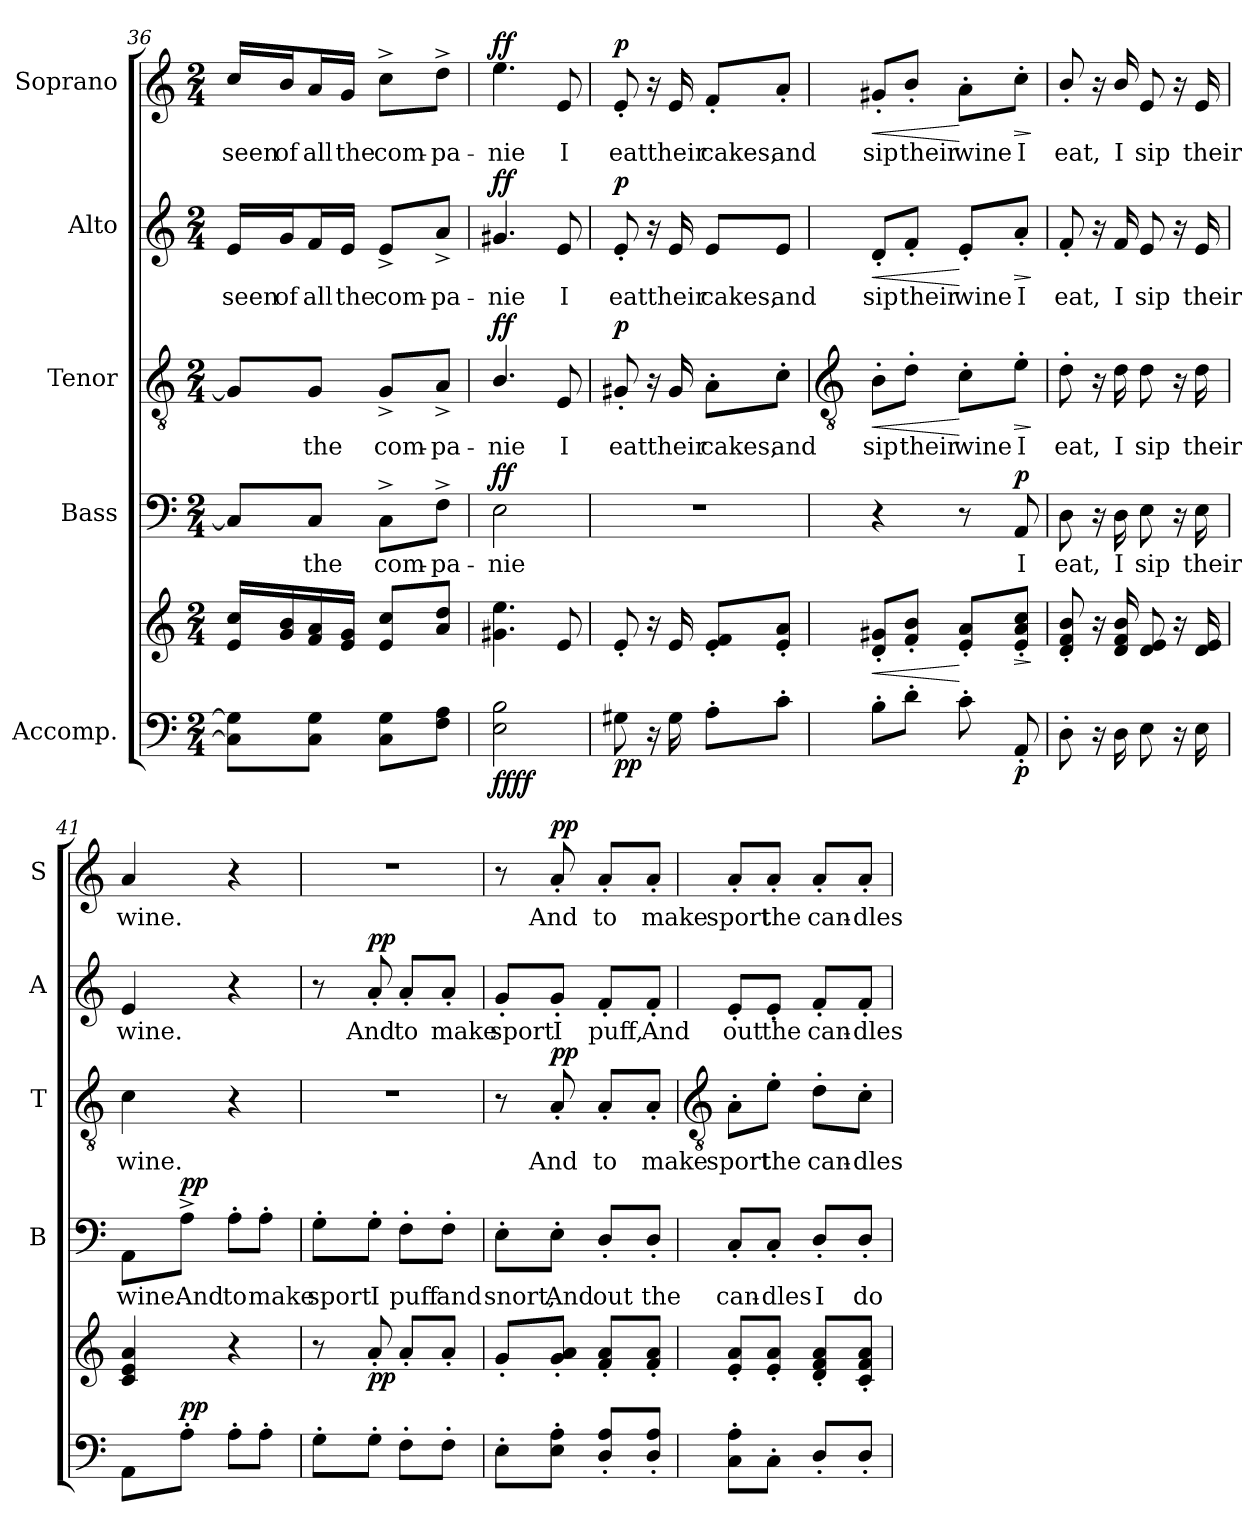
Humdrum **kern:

**kern	**kern	**dynam	**kern	**text	**dynam	**kern	**text	**dynam	**kern	**text	**dynam	**kern	**text	**dynam
*part5	*part5	*part5	*part4	*part4	*part4	*part3	*part3	*part3	*part2	*part2	*part2	*part1	*part1	*part1
*staff6	*staff5	*staff5/6	*staff4	*staff4	*staff4	*staff3	*staff3	*staff3	*staff2	*staff2	*staff2	*staff1	*staff1	*staff1
*I"Accomp.	*	*	*I"Bass	*	*	*I"Tenor	*	*	*I"Alto	*	*	*I"Soprano	*	*
*	*	*	*I'B	*	*	*I'T	*	*	*I'A	*	*	*I'S	*	*
*clefF4	*clefG2	*	*clefF4	*	*	*clefGv2	*	*	*clefG2	*	*	*clefG2	*	*
*k[]	*k[]	*	*k[]	*	*	*k[]	*	*	*k[]	*	*	*k[]	*	*
*C:	*C:	*	*C:	*	*	*C:	*	*	*C:	*	*	*C:	*	*
*M2/4	*M2/4	*	*M2/4	*	*	*M2/4	*	*	*M2/4	*	*	*M2/4	*	*
=36	=36	=36	=36	=36	=36	=36	=36	=36	=36	=36	=36	=36	=36	=36
!	!	!	!	!	!	!	!	!	!	!LO:LY:b	!	!	!LO:LY:b	!
8C] 8G]L	16e 16ccLL	.	8C/L]	.	.	8G/L]	.	.	16e/LL	-seen	.	16cc/LL	-seen	.
!	!	!	!	!	!	!	!	!	!	!LO:LY:b	!	!	!LO:LY:b	!
.	16g/ 16b/	.	.	.	.	.	.	.	16g/J	of	.	16b/J	of	.
!	!	!	!	!LO:LY:b	!	!	!LO:LY:b	!	!	!LO:LY:b	!	!	!LO:LY:b	!
8C 8GJ	16f 16a	.	8C/J	the	.	8G/J	the	.	16f/L	all	.	16a/L	all	.
!	!	!	!	!	!	!	!	!	!	!LO:LY:b	!	!	!LO:LY:b	!
.	16e 16gJJ	.	.	.	.	.	.	.	16e/JJ	the	.	16g/JJ	the	.
!	!	!	!	!LO:LY:b	!	!	!LO:LY:b	!	!	!LO:LY:b	!	!	!LO:LY:b	!
8C 8GL	8e 8ccL	.	8C^\L	com-	.	8G^/L	com-	.	8e^/L	com-	.	8cc^\L	com-	.
!	!	!	!	!LO:LY:b	!	!	!LO:LY:b	!	!	!LO:LY:b	!	!	!LO:LY:b	!
8F 8AJ	8a 8ddJ	.	8F^\J	-pa-	.	8A^/J	-pa-	.	8a^/J	-pa-	.	8dd^\J	-pa-	.
=37	=37	=37	=37	=37	=37	=37	=37	=37	=37	=37	=37	=37	=37	=37
!	!	!LO:DY:b=2	!	!LO:LY:b	!	!	!LO:LY:b	!	!	!LO:LY:b	!	!	!LO:LY:b	!
!	!	!LO:DY:n=1:b	!	!	!LO:DY:b	!	!	!LO:DY:b	!	!	!LO:DY:b	!	!	!LO:DY:b
2E\ 2B\	4.g#X 4.ee	ff ff	2E	nie	ff	4.B/	nie	ff	4.g#X	nie	ff	4.ee	nie	ff
!	!	!	!	!	!	!	!LO:LY:b	!	!	!LO:LY:b	!	!	!LO:LY:b	!
.	8e	.	.	.	.	8E	I	.	8e	I	.	8e	I	.
=38	=38	=38	=38	=38	=38	=38	=38	=38	=38	=38	=38	=38	=38	=38
!	!	!LO:DY:b=2	!LO:N:vis=1	!	!	!	!LO:LY:b	!	!	!LO:LY:b	!	!	!LO:LY:b	!
!	!	!LO:DY:n=1:b	!	!	!	!	!	!LO:DY:b	!	!	!LO:DY:b	!	!	!LO:DY:b
8G#X	8e'	p p	2r	.	.	8G#X'	eat	p	8e'	eat	p	8e'	eat	p
16r	16r	.	.	.	.	16r	.	.	16r	.	.	16r	.	.
!	!	!	!	!	!	!	!LO:LY:b	!	!	!LO:LY:b	!	!	!LO:LY:b	!
16G#	16e	.	.	.	.	16G#	their	.	16e	their	.	16e	their	.
!	!	!	!	!	!	!	!LO:LY:b	!	!	!LO:LY:b	!	!	!LO:LY:b	!
8A'L	8e' 8f'L	.	.	.	.	8A'\L	cakes,	.	8e/L	cakes,	.	8f'/L	cakes,	.
!	!	!	!	!	!	!	!LO:LY:b	!	!	!LO:LY:b	!	!	!LO:LY:b	!
8c'J	8e' 8a'J	.	.	.	.	8c'\J	and	.	8e/J	and	.	8a'/J	and	.
!!LO:LB:g=z
=39	=39	=39	=39	=39	=39	=39	=39	=39	=39	=39	=39	=39	=39	=39
*	*	*	*	*	*	*clefGv2	*	*	*	*	*	*	*	*
!	!	!LO:HP:b	!	!	!	!	!LO:LY:b	!LO:HP:b	!	!LO:LY:b	!LO:HP:b	!	!LO:LY:b	!LO:HP:b
8B'L	8d' 8g#X'L	<	4r	.	.	8B'\L	sip	<	8d'/L	sip	<	8g#X'/L	sip	<
!	!	!	!	!	!	!	!LO:LY:b	!	!	!LO:LY:b	!	!	!LO:LY:b	!
8d'J	8f' 8b'J	.	.	.	.	8d'\J	their	.	8f'/J	their	.	8b'/J	their	.
!	!	!	!	!	!	!	!LO:LY:b	!	!	!LO:LY:b	!	!	!LO:LY:b	!
8c'	8e' 8a'L	[	8r	.	.	8c'\L	wine	[	8e'/L	wine	[	8a'\L	wine	[
!	!	!LO:HP:b	!	!LO:LY:b	!	!	!LO:LY:b	!LO:HP:b	!	!LO:LY:b	!LO:HP:b	!	!LO:LY:b	!LO:HP:b
!	!	!LO:DY:n=1:b=2	!	!	!LO:DY:b	!	!	!	!	!	!	!	!	!
8AA'	8e' 8a' 8cc'J	> p	8AA	I	p	8e'\J	I	>	8a'/J	I	>	8cc'\J	I	>
.	.	]	.	.	.	.	.	]	.	.	]	.	.	]
=40	=40	=40	=40	=40	=40	=40	=40	=40	=40	=40	=40	=40	=40	=40
!	!	!	!	!LO:LY:b	!	!	!LO:LY:b	!	!	!LO:LY:b	!	!	!LO:LY:b	!
8D'	8d/' 8f/' 8b/'	.	8D	eat,	.	8d'	eat,	.	8f'/	eat,	.	8b'/	eat,	.
16r	16r	.	16r	.	.	16r	.	.	16r	.	.	16r	.	.
!	!	!	!	!LO:LY:b	!	!	!LO:LY:b	!	!	!LO:LY:b	!	!	!LO:LY:b	!
16D	16d/ 16f/ 16b/	.	16D	I	.	16d	I	.	16f/	I	.	16b/	I	.
!	!	!	!	!LO:LY:b	!	!	!LO:LY:b	!	!	!LO:LY:b	!	!	!LO:LY:b	!
8E	8d 8e	.	8E	sip	.	8d	sip	.	8e	sip	.	8e	sip	.
16r	16r	.	16r	.	.	16r	.	.	16r	.	.	16r	.	.
!	!	!	!	!LO:LY:b	!	!	!LO:LY:b	!	!	!LO:LY:b	!	!	!LO:LY:b	!
16E	16d 16e	.	16E	their	.	16d	their	.	16e	their	.	16e	their	.
=41	=41	=41	=41	=41	=41	=41	=41	=41	=41	=41	=41	=41	=41	=41
!	!	!	!	!LO:LY:b	!	!	!LO:LY:b	!	!	!LO:LY:b	!	!	!LO:LY:b	!
8AAL	4c 4e 4a	.	8AA\L	wine.	.	4c	wine.	.	4e	wine.	.	4a	wine.	.
!	!	!LO:DY:a=2	!	!LO:LY:b	!LO:DY:b	!	!	!	!	!	!	!	!	!
8A'J	.	pp	8A^\J	And	pp	.	.	.	.	.	.	.	.	.
!	!	!	!	!LO:LY:b	!	!	!	!	!	!	!	!	!	!
8A'L	4r	.	8A'\L	to	.	4r	.	.	4r	.	.	4r	.	.
!	!	!	!	!LO:LY:b	!	!	!	!	!	!	!	!	!	!
8A'J	.	.	8A'\J	make	.	.	.	.	.	.	.	.	.	.
=42	=42	=42	=42	=42	=42	=42	=42	=42	=42	=42	=42	=42	=42	=42
!	!	!	!	!LO:LY:b	!	!LO:N:vis=1	!	!	!	!	!	!LO:N:vis=1	!	!
8G'L	8r	.	8G'\L	sport	.	2r	.	.	8r	.	.	2r	.	.
!	!	!LO:DY:b	!	!LO:LY:b	!	!	!	!	!	!LO:LY:b	!LO:DY:b	!	!	!
8G'J	8a'	pp	8G'\J	I	.	.	.	.	8a'	And	pp	.	.	.
!	!	!	!	!LO:LY:b	!	!	!	!	!	!LO:LY:b	!	!	!	!
8F'L	8a'L	.	8F'\L	puff	.	.	.	.	8a'/L	to	.	.	.	.
!	!	!	!	!LO:LY:b	!	!	!	!	!	!LO:LY:b	!	!	!	!
8F'J	8a'J	.	8F'\J	and	.	.	.	.	8a'/J	make	.	.	.	.
=43	=43	=43	=43	=43	=43	=43	=43	=43	=43	=43	=43	=43	=43	=43
!	!	!	!	!LO:LY:b	!	!	!	!	!	!LO:LY:b	!	!	!	!
8E'L	8g'L	.	8E'\L	snort,	.	8r	.	.	8g'/L	sport	.	8r	.	.
!	!	!	!	!LO:LY:b	!	!	!LO:LY:b	!LO:DY:b	!	!LO:LY:b	!	!	!LO:LY:b	!LO:DY:b
8E' 8A'J	8g' 8a'J	.	8E'\J	And	.	8A'	And	pp	8g'/J	I	.	8a'	And	pp
!	!	!	!	!LO:LY:b	!	!	!LO:LY:b	!	!	!LO:LY:b	!	!	!LO:LY:b	!
8D/' 8A/'L	8f' 8a'L	.	8D'/L	out	.	8A'/L	to	.	8f'/L	puff,	.	8a'/L	to	.
!	!	!	!	!LO:LY:b	!	!	!LO:LY:b	!	!	!LO:LY:b	!	!	!LO:LY:b	!
8D/' 8A/'J	8f' 8a'J	.	8D'/J	the	.	8A'/J	make	.	8f'/J	And	.	8a'/J	make	.
!!LO:LB:g=z
=44	=44	=44	=44	=44	=44	=44	=44	=44	=44	=44	=44	=44	=44	=44
*	*	*	*	*	*	*clefGv2	*	*	*	*	*	*	*	*
!	!	!	!	!LO:LY:b	!	!	!LO:LY:b	!	!	!LO:LY:b	!	!	!LO:LY:b	!
8C' 8A'L	8e' 8a'L	.	8C'/L	can-	.	8A'\L	sport	.	8e'/L	out	.	8a'/L	sport	.
!	!	!	!	!LO:LY:b	!	!	!LO:LY:b	!	!	!LO:LY:b	!	!	!LO:LY:b	!
8C'J	8e' 8a'J	.	8C'/J	-dles	.	8e'\J	the	.	8e'/J	the	.	8a'/J	the	.
!	!	!	!	!LO:LY:b	!	!	!LO:LY:b	!	!	!LO:LY:b	!	!	!LO:LY:b	!
8D'/L	8d' 8f' 8a'L	.	8D'/L	I	.	8d'\L	can-	.	8f'/L	can-	.	8a'/L	can-	.
!	!	!	!	!LO:LY:b	!	!	!LO:LY:b	!	!	!LO:LY:b	!	!	!LO:LY:b	!
8D'/J	8c' 8f' 8a'J	.	8D'/J	do	.	8c'\J	-dles	.	8f'/J	-dles	.	8a'/J	-dles	.
=	=	=	=	=	=	=	=	=	=	=	=	=	=	=
*-	*-	*-	*-	*-	*-	*-	*-	*-	*-	*-	*-	*-	*-	*-
